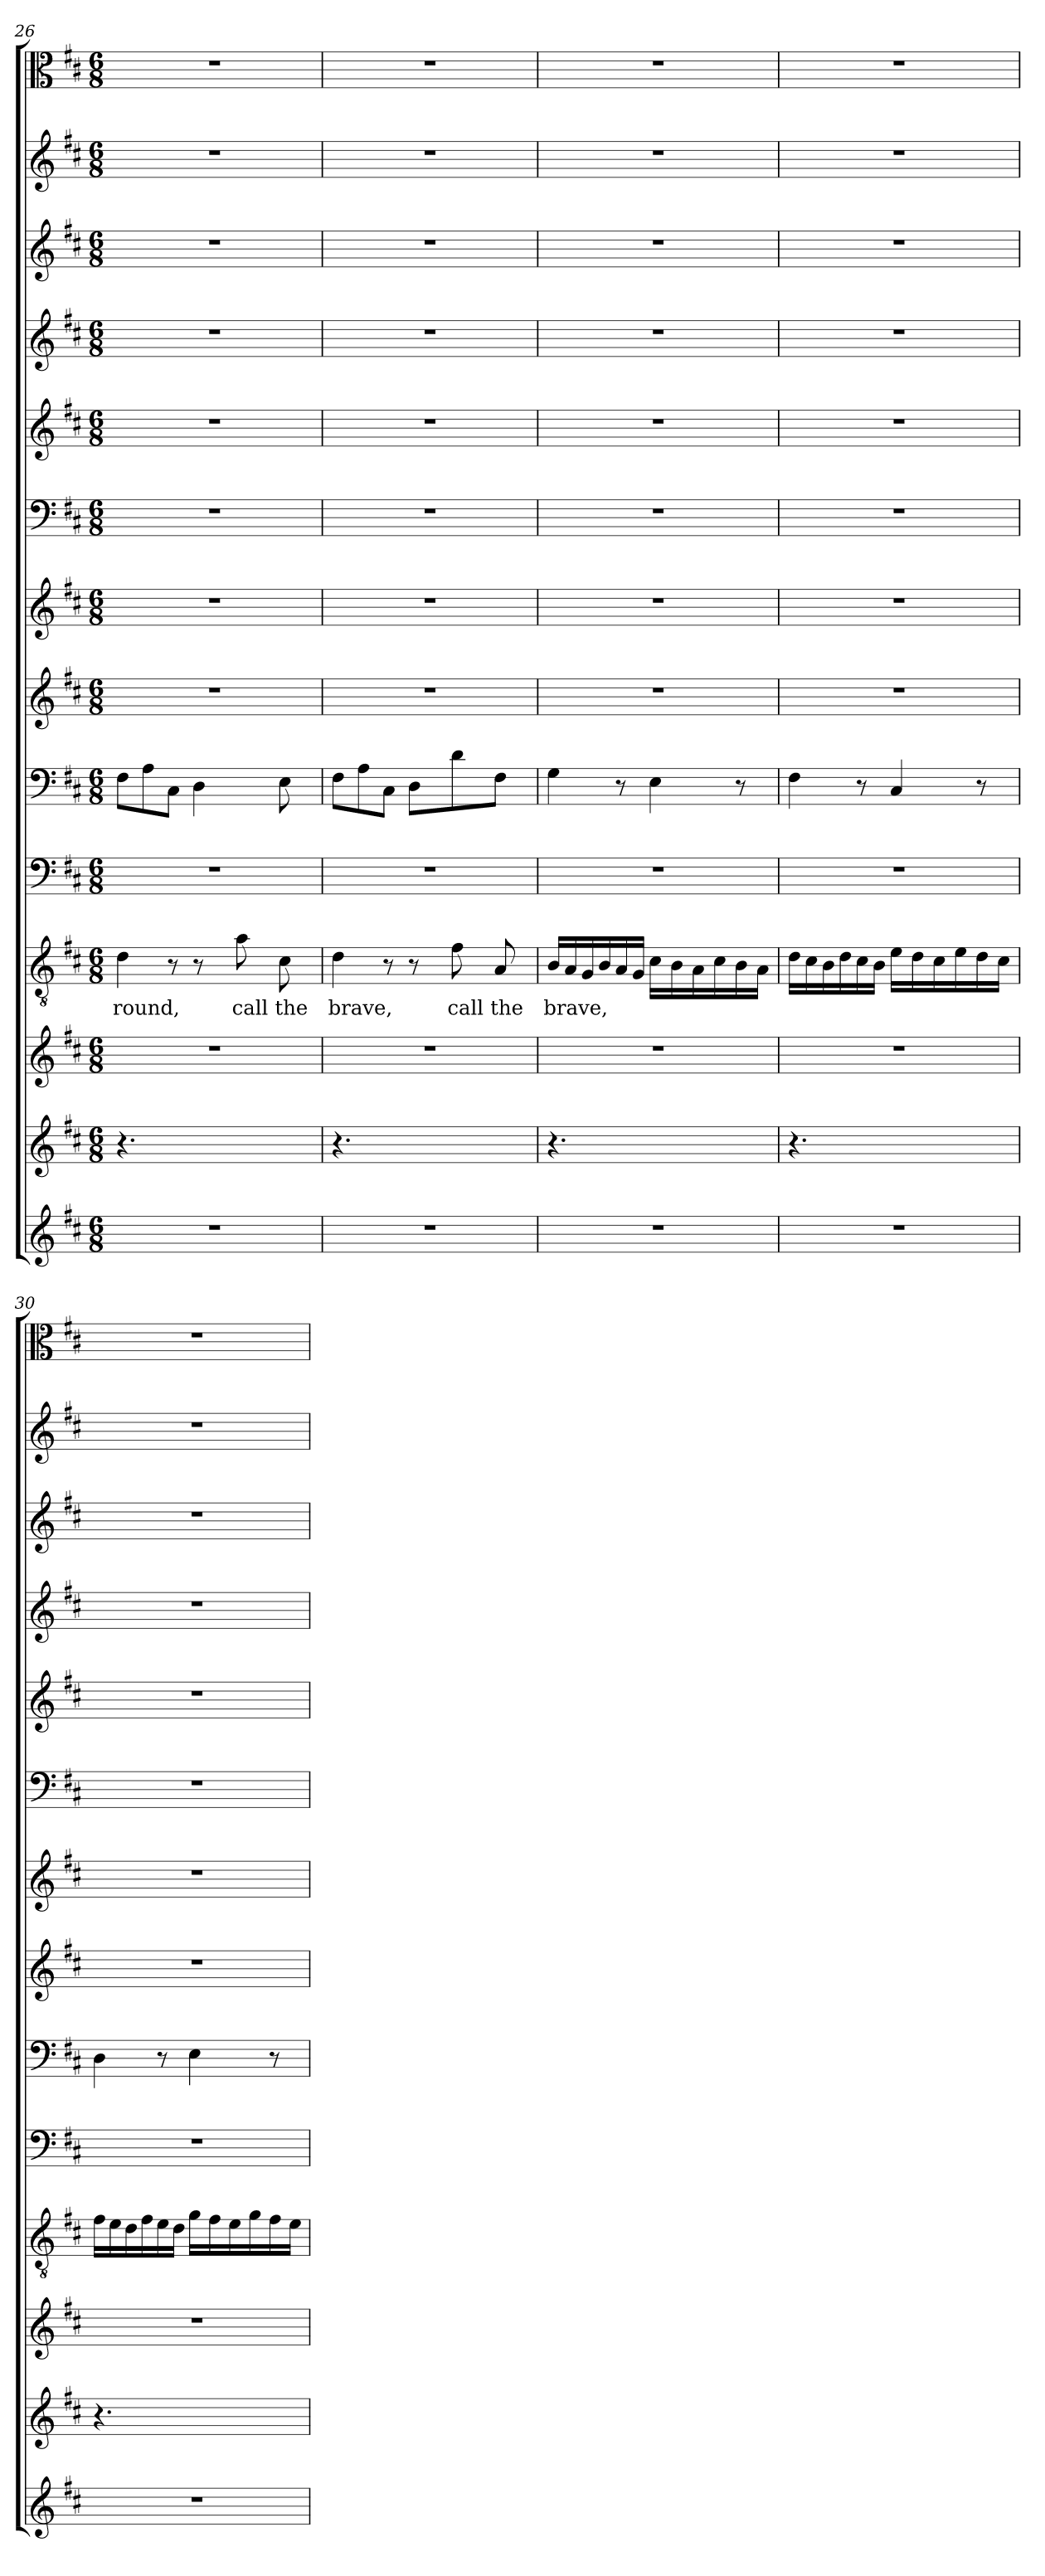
**kern	**kern	**kern	**kern	**text	**kern	**kern	**kern	**kern	**kern	**kern	**kern	**kern	**kern	**kern
*part14	*part13	*part12	*part11	*part11	*part10	*part9	*part8	*part7	*part6	*part5	*part4	*part3	*part2	*part1
*staff14	*staff13	*staff12	*staff11	*staff11	*staff10	*staff9	*staff8	*staff7	*staff6	*staff5	*staff4	*staff3	*staff2	*staff1
*clefG2	*clefG2	*clefG2	*clefGv2	*	*clefF4	*clefF4	*clefG2	*clefG2	*clefF4	*clefG2	*clefG2	*clefG2	*clefG2	*clefC3
*k[f#c#]	*k[f#c#]	*k[f#c#]	*k[f#c#]	*	*k[f#c#]	*k[f#c#]	*k[f#c#]	*k[f#c#]	*k[f#c#]	*k[f#c#]	*k[f#c#]	*k[f#c#]	*k[f#c#]	*k[f#c#]
*D:	*D:	*D:	*D:	*	*D:	*D:	*D:	*D:	*D:	*D:	*D:	*D:	*D:	*D:
*M6/8	*M6/8	*M6/8	*M6/8	*	*M6/8	*M6/8	*M6/8	*M6/8	*M6/8	*M6/8	*M6/8	*M6/8	*M6/8	*M6/8
=26	=26	=26	=26	=26	=26	=26	=26	=26	=26	=26	=26	=26	=26	=26
2.r	4.r	2.r	4d\	-round,	2.r	8F#\L	2.r	2.r	2.r	2.r	2.r	2.r	2.r	2.r
.	.	.	.	.	.	8A\	.	.	.	.	.	.	.	.
.	.	.	8r	.	.	8C#\J	.	.	.	.	.	.	.	.
.	32ryy	.	8r	.	.	4D\	.	.	.	.	.	.	.	.
.	32ryy	.	.	.	.	.	.	.	.	.	.	.	.	.
.	32ryy	.	.	.	.	.	.	.	.	.	.	.	.	.
.	32ryy	.	.	.	.	.	.	.	.	.	.	.	.	.
.	32ryy	.	8a\	call	.	.	.	.	.	.	.	.	.	.
.	32ryy	.	.	.	.	.	.	.	.	.	.	.	.	.
.	32ryy	.	.	.	.	.	.	.	.	.	.	.	.	.
.	32ryy	.	.	.	.	.	.	.	.	.	.	.	.	.
.	32ryy	.	8c#\	the	.	8E\	.	.	.	.	.	.	.	.
.	32ryy	.	.	.	.	.	.	.	.	.	.	.	.	.
.	32ryy	.	.	.	.	.	.	.	.	.	.	.	.	.
.	32ryy	.	.	.	.	.	.	.	.	.	.	.	.	.
=27	=27	=27	=27	=27	=27	=27	=27	=27	=27	=27	=27	=27	=27	=27
2.r	4.r	2.r	4d\	brave,	2.r	8F#\L	2.r	2.r	2.r	2.r	2.r	2.r	2.r	2.r
.	.	.	.	.	.	8A\	.	.	.	.	.	.	.	.
.	.	.	8r	.	.	8C#\J	.	.	.	.	.	.	.	.
.	32ryy	.	8r	.	.	8D\L	.	.	.	.	.	.	.	.
.	32ryy	.	.	.	.	.	.	.	.	.	.	.	.	.
.	32ryy	.	.	.	.	.	.	.	.	.	.	.	.	.
.	32ryy	.	.	.	.	.	.	.	.	.	.	.	.	.
.	32ryy	.	8f#\	call	.	8d\	.	.	.	.	.	.	.	.
.	32ryy	.	.	.	.	.	.	.	.	.	.	.	.	.
.	32ryy	.	.	.	.	.	.	.	.	.	.	.	.	.
.	32ryy	.	.	.	.	.	.	.	.	.	.	.	.	.
.	32ryy	.	8A/	the	.	8F#\J	.	.	.	.	.	.	.	.
.	32ryy	.	.	.	.	.	.	.	.	.	.	.	.	.
.	32ryy	.	.	.	.	.	.	.	.	.	.	.	.	.
.	32ryy	.	.	.	.	.	.	.	.	.	.	.	.	.
=28	=28	=28	=28	=28	=28	=28	=28	=28	=28	=28	=28	=28	=28	=28
2.r	4.r	2.r	16B/LL	brave,	2.r	4G\	2.r	2.r	2.r	2.r	2.r	2.r	2.r	2.r
.	.	.	16A/	.	.	.	.	.	.	.	.	.	.	.
.	.	.	16G/	.	.	.	.	.	.	.	.	.	.	.
.	.	.	16B/	.	.	.	.	.	.	.	.	.	.	.
.	.	.	16A/	.	.	8r	.	.	.	.	.	.	.	.
.	.	.	16G/JJ	.	.	.	.	.	.	.	.	.	.	.
.	32ryy	.	16c#\LL	.	.	4E\	.	.	.	.	.	.	.	.
.	32ryy	.	.	.	.	.	.	.	.	.	.	.	.	.
.	32ryy	.	16B\	.	.	.	.	.	.	.	.	.	.	.
.	32ryy	.	.	.	.	.	.	.	.	.	.	.	.	.
.	32ryy	.	16A\	.	.	.	.	.	.	.	.	.	.	.
.	32ryy	.	.	.	.	.	.	.	.	.	.	.	.	.
.	32ryy	.	16c#\	.	.	.	.	.	.	.	.	.	.	.
.	32ryy	.	.	.	.	.	.	.	.	.	.	.	.	.
.	32ryy	.	16B\	.	.	8r	.	.	.	.	.	.	.	.
.	32ryy	.	.	.	.	.	.	.	.	.	.	.	.	.
.	32ryy	.	16A\JJ	.	.	.	.	.	.	.	.	.	.	.
.	32ryy	.	.	.	.	.	.	.	.	.	.	.	.	.
=29	=29	=29	=29	=29	=29	=29	=29	=29	=29	=29	=29	=29	=29	=29
2.r	4.r	2.r	16d\LL	.	2.r	4F#\	2.r	2.r	2.r	2.r	2.r	2.r	2.r	2.r
.	.	.	16c#\	.	.	.	.	.	.	.	.	.	.	.
.	.	.	16B\	.	.	.	.	.	.	.	.	.	.	.
.	.	.	16d\	.	.	.	.	.	.	.	.	.	.	.
.	.	.	16c#\	.	.	8r	.	.	.	.	.	.	.	.
.	.	.	16B\JJ	.	.	.	.	.	.	.	.	.	.	.
.	32ryy	.	16e\LL	.	.	4C#/	.	.	.	.	.	.	.	.
.	32ryy	.	.	.	.	.	.	.	.	.	.	.	.	.
.	32ryy	.	16d\	.	.	.	.	.	.	.	.	.	.	.
.	32ryy	.	.	.	.	.	.	.	.	.	.	.	.	.
.	32ryy	.	16c#\	.	.	.	.	.	.	.	.	.	.	.
.	32ryy	.	.	.	.	.	.	.	.	.	.	.	.	.
.	32ryy	.	16e\	.	.	.	.	.	.	.	.	.	.	.
.	32ryy	.	.	.	.	.	.	.	.	.	.	.	.	.
.	32ryy	.	16d\	.	.	8r	.	.	.	.	.	.	.	.
.	32ryy	.	.	.	.	.	.	.	.	.	.	.	.	.
.	32ryy	.	16c#\JJ	.	.	.	.	.	.	.	.	.	.	.
.	32ryy	.	.	.	.	.	.	.	.	.	.	.	.	.
=30	=30	=30	=30	=30	=30	=30	=30	=30	=30	=30	=30	=30	=30	=30
2.r	4.r	2.r	16f#\LL	.	2.r	4D\	2.r	2.r	2.r	2.r	2.r	2.r	2.r	2.r
.	.	.	16e\	.	.	.	.	.	.	.	.	.	.	.
.	.	.	16d\	.	.	.	.	.	.	.	.	.	.	.
.	.	.	16f#\	.	.	.	.	.	.	.	.	.	.	.
.	.	.	16e\	.	.	8r	.	.	.	.	.	.	.	.
.	.	.	16d\JJ	.	.	.	.	.	.	.	.	.	.	.
.	32ryy	.	16g\LL	.	.	4E\	.	.	.	.	.	.	.	.
.	32ryy	.	.	.	.	.	.	.	.	.	.	.	.	.
.	32ryy	.	16f#\	.	.	.	.	.	.	.	.	.	.	.
.	32ryy	.	.	.	.	.	.	.	.	.	.	.	.	.
.	32ryy	.	16e\	.	.	.	.	.	.	.	.	.	.	.
.	32ryy	.	.	.	.	.	.	.	.	.	.	.	.	.
.	32ryy	.	16g\	.	.	.	.	.	.	.	.	.	.	.
.	32ryy	.	.	.	.	.	.	.	.	.	.	.	.	.
.	32ryy	.	16f#\	.	.	8r	.	.	.	.	.	.	.	.
.	32ryy	.	.	.	.	.	.	.	.	.	.	.	.	.
.	32ryy	.	16e\JJ	.	.	.	.	.	.	.	.	.	.	.
.	32ryy	.	.	.	.	.	.	.	.	.	.	.	.	.
=	=	=	=	=	=	=	=	=	=	=	=	=	=	=
*-	*-	*-	*-	*-	*-	*-	*-	*-	*-	*-	*-	*-	*-	*-
